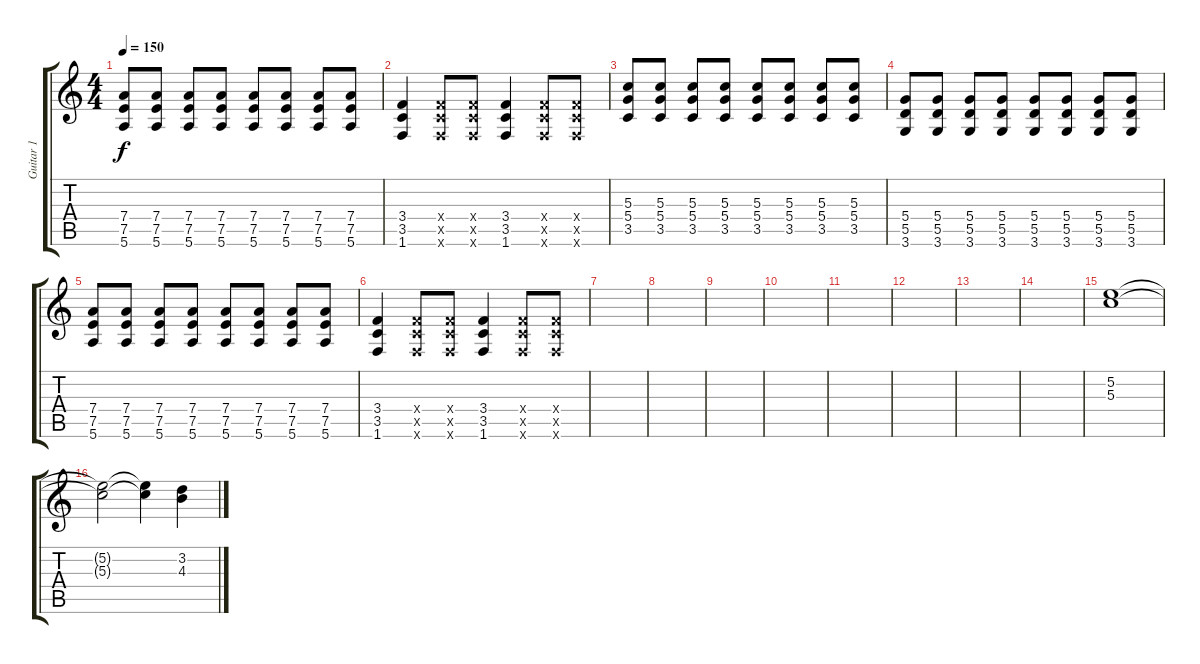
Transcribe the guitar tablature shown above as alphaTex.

\track ("Guitar 1" "Guitar 1") {instrument overdrivenguitar}
\staff {score tabs}
\tuning (E4 B3 G3 D3 A2 E2) {hide}
\ts (4 4)
\tempo 150
\clef g2
\ks c
(7.4 7.5 5.6).8{dy f} (7.4 7.5 5.6).8 (7.4 7.5 5.6).8 (7.4 7.5 5.6).8 (7.4 7.5 5.6).8 (7.4 7.5 5.6).8 (7.4 7.5 5.6).8 (7.4 7.5 5.6).8 |
(3.4 3.5 1.6).4 (3.4{x} 3.5{x} 1.6{x}).8 (3.4{x} 3.5{x} 1.6{x}).8 (3.4 3.5 1.6).4 (3.4{x} 3.5{x} 1.6{x}).8 (3.4{x} 3.5{x} 1.6{x}).8 |
(5.3 5.4 3.5).8 (5.3 5.4 3.5).8 (5.3 5.4 3.5).8 (5.3 5.4 3.5).8 (5.3 5.4 3.5).8 (5.3 5.4 3.5).8 (5.3 5.4 3.5).8 (5.3 5.4 3.5).8 |
(5.4 5.5 3.6).8 (5.4 5.5 3.6).8 (5.4 5.5 3.6).8 (5.4 5.5 3.6).8 (5.4 5.5 3.6).8 (5.4 5.5 3.6).8 (5.4 5.5 3.6).8 (5.4 5.5 3.6).8 |
(7.4 7.5 5.6).8 (7.4 7.5 5.6).8 (7.4 7.5 5.6).8 (7.4 7.5 5.6).8 (7.4 7.5 5.6).8 (7.4 7.5 5.6).8 (7.4 7.5 5.6).8 (7.4 7.5 5.6).8 |
(3.4 3.5 1.6).4 (3.4{x} 3.5{x} 1.6{x}).8 (3.4{x} 3.5{x} 1.6{x}).8 (3.4 3.5 1.6).4 (3.4{x} 3.5{x} 1.6{x}).8 (3.4{x} 3.5{x} 1.6{x}).8 |
|
|
|
|
|
|
|
|
(5.2 5.3).1 |
(5.2{t} 5.3{t}).2 (5.2{t} 5.3{t}).4 (3.2 4.3).4
